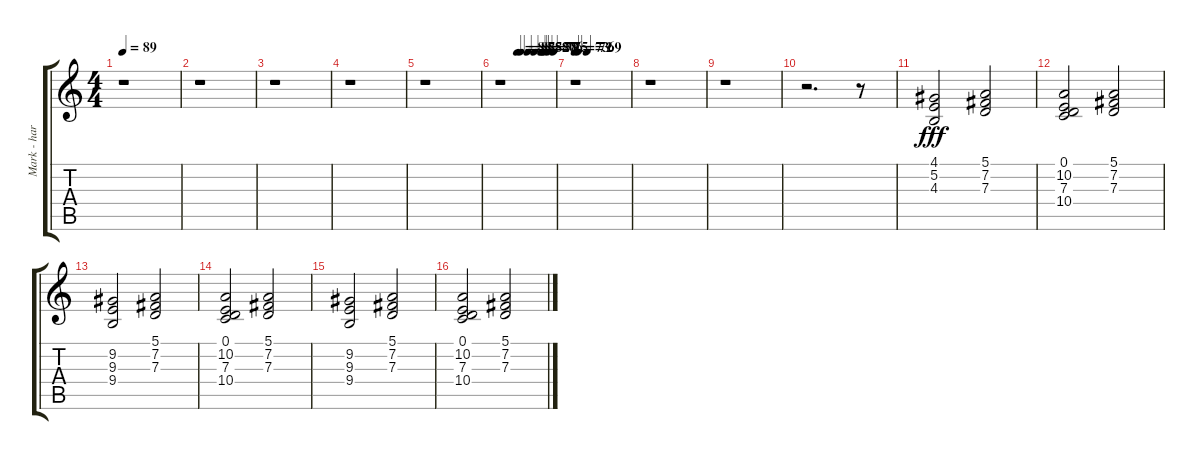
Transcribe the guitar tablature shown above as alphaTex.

\track ("Mark - harpsicord" "Mark - har") {instrument harpsichord}
\staff {score tabs}
\tuning (E4 B3 G3 D3 A2 E2) {hide}
\ts (4 4)
\tempo 89
\clef g2
\ks c
r.1{dy fff} |
r.1 |
r.1 |
r.1 |
r.1 |
\tempo (88 0.328125)
\tempo (87 0.390625)
\tempo (85 0.515625)
\tempo (82 0.640625)
\tempo (80 0.765625)
\tempo (78 0.796875)
\tempo (77 0.828125)
\tempo (76 0.890625)
\tempo (75 0.984375)
r.1 |
\tempo (73 0.015625)
\tempo (72 0.078125)
\tempo (69 0.234375)
r.1 |
r.1 |
r.1 |
r.2{d} r.8 |
(4.1 5.2 4.3).2 (5.1 7.2 7.3).2 |
(0.1 10.2 7.3 10.4).2 (5.1 7.2 7.3).2 |
(9.2 9.3 9.4).2 (5.1 7.2 7.3).2 |
(0.1 10.2 7.3 10.4).2 (5.1 7.2 7.3).2 |
(9.2 9.3 9.4).2 (5.1 7.2 7.3).2 |
(0.1 10.2 7.3 10.4).2 (5.1 7.2 7.3).2
